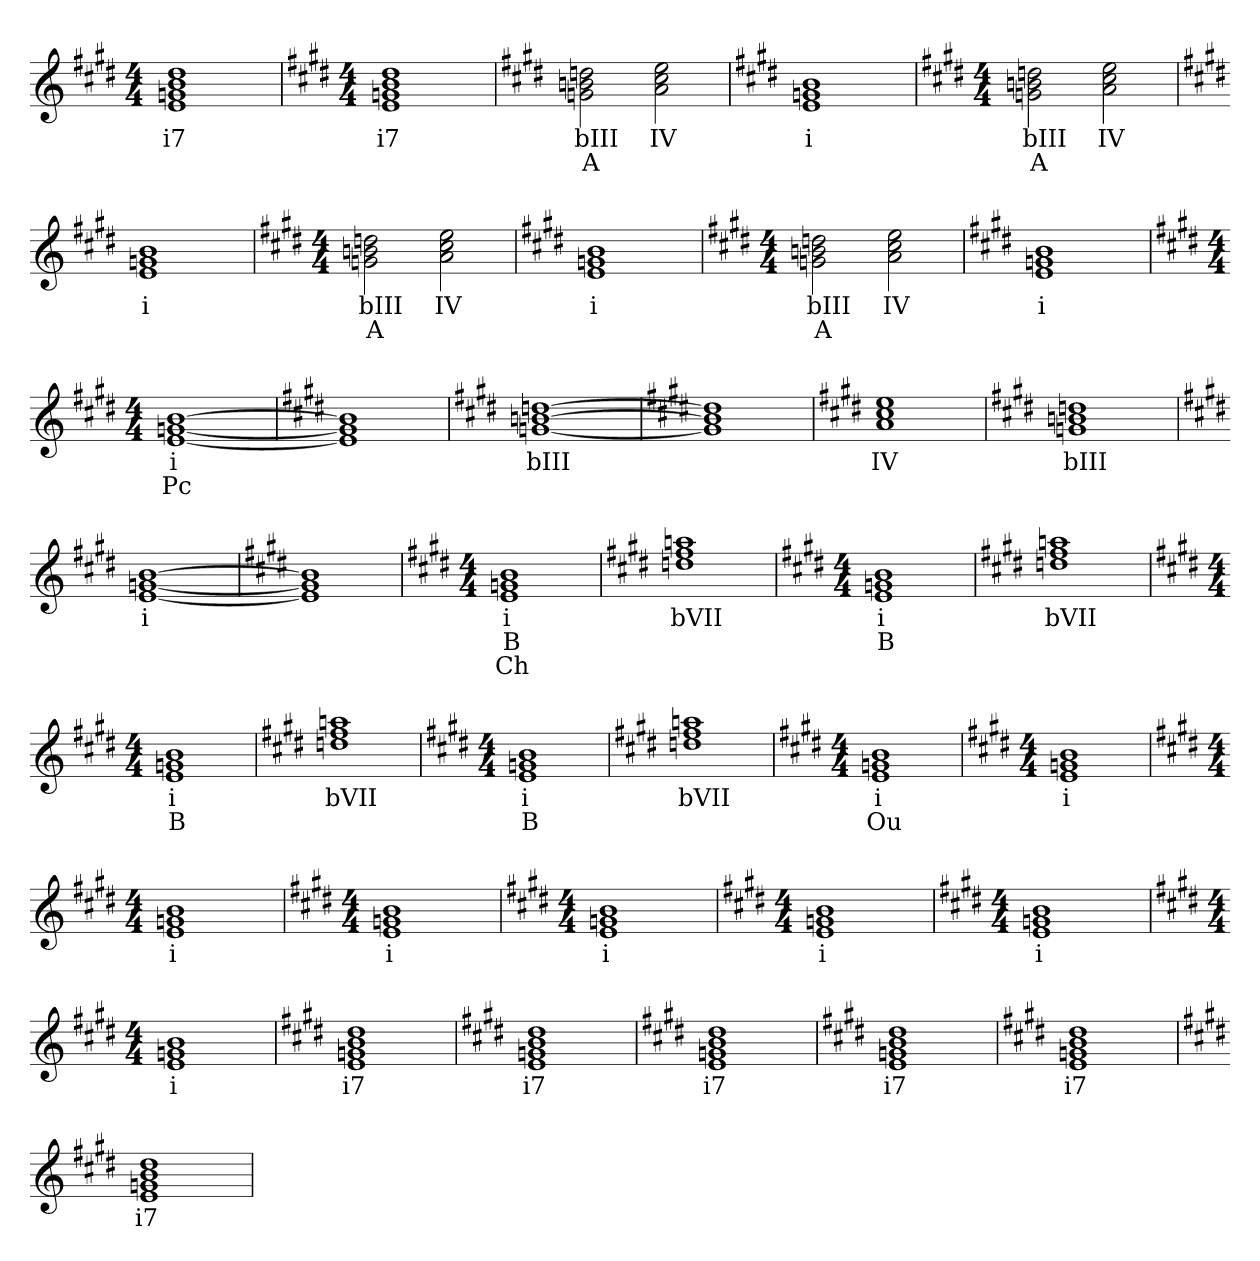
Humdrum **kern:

**kern	**text	**text	**text
*part1	*part1	*part1	*part1
*staff1	*staff1	*staff1	*staff1
*k[f#c#g#d#]	*	*	*
*E:	*	*	*
*M4/4	*	*	*
=	=	=	=
1e 1gn 1b 1dd#	i7	.	.
=	=	=	=
*k[f#c#g#d#]	*	*	*
*E:	*	*	*
*M4/4	*	*	*
1e 1gn 1b 1dd#	i7	.	.
=	=	=	=
*k[f#c#g#d#]	*	*	*
*E:	*	*	*
2gn 2bn 2ddn	bIII	A	.
2a 2cc# 2ee	IV	.	.
=	=	=	=
*k[f#c#g#d#]	*	*	*
*E:	*	*	*
1e 1gn 1b	i	.	.
=	=	=	=
*k[f#c#g#d#]	*	*	*
*E:	*	*	*
*M4/4	*	*	*
2gn 2bn 2ddn	bIII	A	.
2a 2cc# 2ee	IV	.	.
=	=	=	=
*k[f#c#g#d#]	*	*	*
*E:	*	*	*
1e 1gn 1b	i	.	.
=	=	=	=
*k[f#c#g#d#]	*	*	*
*E:	*	*	*
*M4/4	*	*	*
2gn 2bn 2ddn	bIII	A	.
2a 2cc# 2ee	IV	.	.
=	=	=	=
*k[f#c#g#d#]	*	*	*
*E:	*	*	*
1e 1gn 1b	i	.	.
=	=	=	=
*k[f#c#g#d#]	*	*	*
*E:	*	*	*
*M4/4	*	*	*
2gn 2bn 2ddn	bIII	A	.
2a 2cc# 2ee	IV	.	.
=	=	=	=
*k[f#c#g#d#]	*	*	*
*E:	*	*	*
1e 1gn 1b	i	.	.
=	=	=	=
*k[f#c#g#d#]	*	*	*
*E:	*	*	*
*M4/4	*	*	*
[1e [1gn [1b	i	Pc	.
=	=	=	=
*k[f#c#g#d#]	*	*	*
*E:	*	*	*
1e] 1gn] 1b]	.	.	.
=	=	=	=
*k[f#c#g#d#]	*	*	*
*E:	*	*	*
[1gn [1bn [1ddn	bIII	.	.
=	=	=	=
*k[f#c#g#d#]	*	*	*
*E:	*	*	*
1gn] 1bn] 1ddn]	.	.	.
=	=	=	=
*k[f#c#g#d#]	*	*	*
*E:	*	*	*
1a 1cc# 1ee	IV	.	.
=	=	=	=
*k[f#c#g#d#]	*	*	*
*E:	*	*	*
1gn 1bn 1ddn	bIII	.	.
=	=	=	=
*k[f#c#g#d#]	*	*	*
*E:	*	*	*
[1e [1gn [1b	i	.	.
=	=	=	=
*k[f#c#g#d#]	*	*	*
*E:	*	*	*
1e] 1gn] 1b]	.	.	.
=	=	=	=
*k[f#c#g#d#]	*	*	*
*E:	*	*	*
*M4/4	*	*	*
1e 1gn 1b	i	B	Ch
=	=	=	=
*k[f#c#g#d#]	*	*	*
*E:	*	*	*
1ddn 1ff# 1aan	bVII	.	.
=	=	=	=
*k[f#c#g#d#]	*	*	*
*E:	*	*	*
*M4/4	*	*	*
1e 1gn 1b	i	B	.
=	=	=	=
*k[f#c#g#d#]	*	*	*
*E:	*	*	*
1ddn 1ff# 1aan	bVII	.	.
=	=	=	=
*k[f#c#g#d#]	*	*	*
*E:	*	*	*
*M4/4	*	*	*
1e 1gn 1b	i	B	.
=	=	=	=
*k[f#c#g#d#]	*	*	*
*E:	*	*	*
1ddn 1ff# 1aan	bVII	.	.
=	=	=	=
*k[f#c#g#d#]	*	*	*
*E:	*	*	*
*M4/4	*	*	*
1e 1gn 1b	i	B	.
=	=	=	=
*k[f#c#g#d#]	*	*	*
*E:	*	*	*
1ddn 1ff# 1aan	bVII	.	.
=	=	=	=
*k[f#c#g#d#]	*	*	*
*E:	*	*	*
*M4/4	*	*	*
1e 1gn 1b	i	Ou	.
=	=	=	=
*k[f#c#g#d#]	*	*	*
*E:	*	*	*
*M4/4	*	*	*
1e 1gn 1b	i	.	.
=	=	=	=
*k[f#c#g#d#]	*	*	*
*E:	*	*	*
*M4/4	*	*	*
1e 1gn 1b	i	.	.
=	=	=	=
*k[f#c#g#d#]	*	*	*
*E:	*	*	*
*M4/4	*	*	*
1e 1gn 1b	i	.	.
=	=	=	=
*k[f#c#g#d#]	*	*	*
*E:	*	*	*
*M4/4	*	*	*
1e 1gn 1b	i	.	.
=	=	=	=
*k[f#c#g#d#]	*	*	*
*E:	*	*	*
*M4/4	*	*	*
1e 1gn 1b	i	.	.
=	=	=	=
*k[f#c#g#d#]	*	*	*
*E:	*	*	*
*M4/4	*	*	*
1e 1gn 1b	i	.	.
=	=	=	=
*k[f#c#g#d#]	*	*	*
*E:	*	*	*
*M4/4	*	*	*
1e 1gn 1b	i	.	.
=	=	=	=
*k[f#c#g#d#]	*	*	*
*E:	*	*	*
1e 1gn 1b 1dd#	i7	.	.
=	=	=	=
*k[f#c#g#d#]	*	*	*
*E:	*	*	*
1e 1gn 1b 1dd#	i7	.	.
=	=	=	=
*k[f#c#g#d#]	*	*	*
*E:	*	*	*
1e 1gn 1b 1dd#	i7	.	.
=	=	=	=
*k[f#c#g#d#]	*	*	*
*E:	*	*	*
1e 1gn 1b 1dd#	i7	.	.
=	=	=	=
*k[f#c#g#d#]	*	*	*
*E:	*	*	*
1e 1gn 1b 1dd#	i7	.	.
=	=	=	=
*k[f#c#g#d#]	*	*	*
*E:	*	*	*
1e 1gn 1b 1dd#	i7	.	.
=	=	=	=
*-	*-	*-	*-
